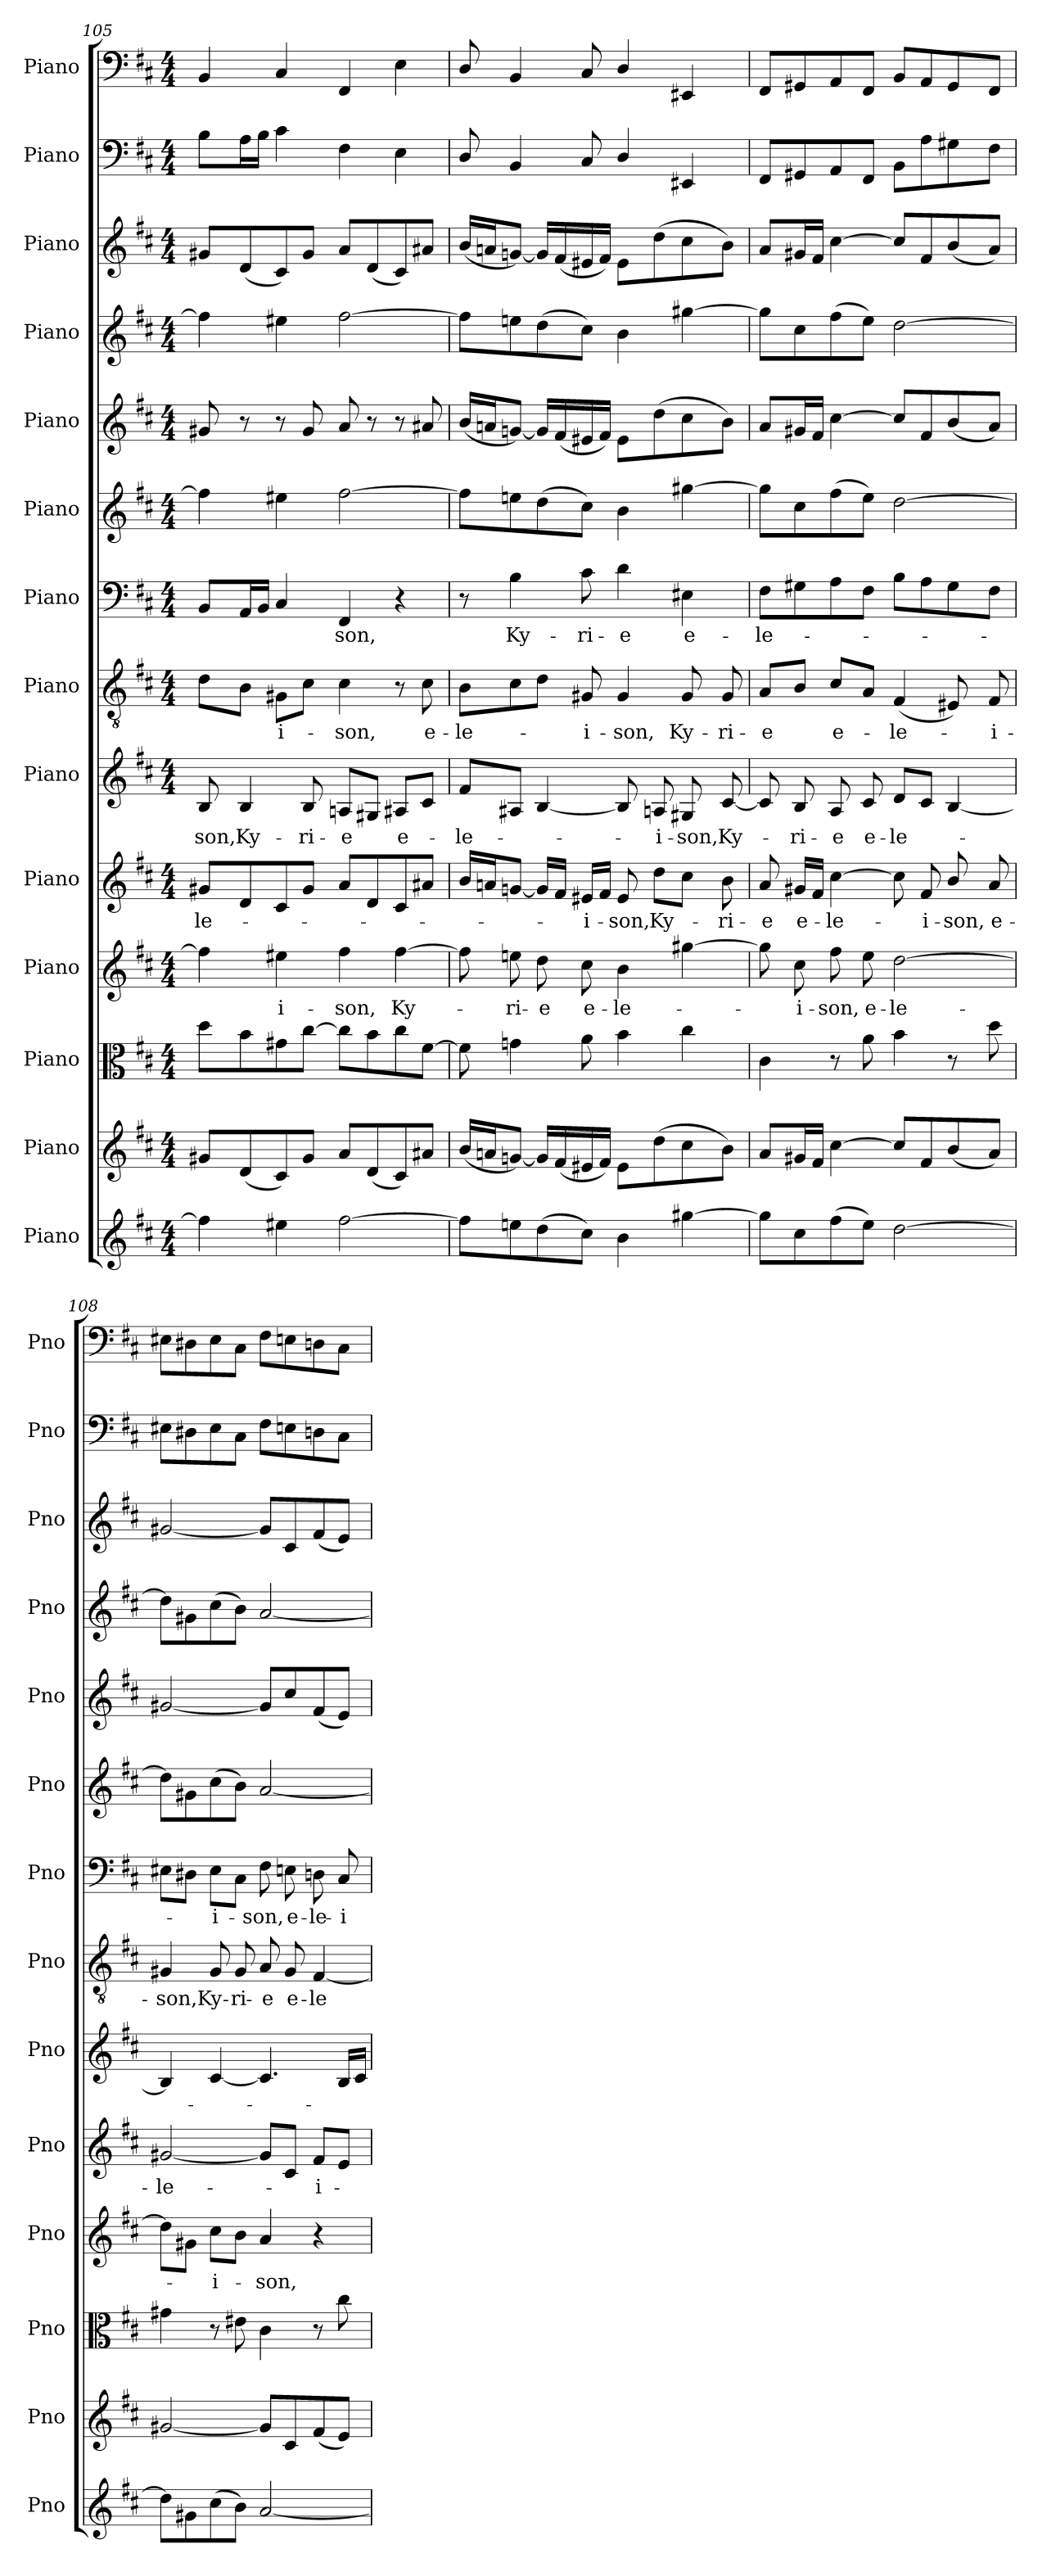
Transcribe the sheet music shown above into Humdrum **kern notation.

**kern	**kern	**kern	**kern	**text	**kern	**text	**kern	**text	**kern	**text	**kern	**text	**kern	**kern	**kern	**kern	**kern	**kern
*part14	*part13	*part12	*part11	*part11	*part10	*part10	*part9	*part9	*part8	*part8	*part7	*part7	*part6	*part5	*part4	*part3	*part2	*part1
*staff14	*staff13	*staff12	*staff11	*staff11	*staff10	*staff10	*staff9	*staff9	*staff8	*staff8	*staff7	*staff7	*staff6	*staff5	*staff4	*staff3	*staff2	*staff1
*I"Piano	*I"Piano	*I"Piano	*I"Piano	*	*I"Piano	*	*I"Piano	*	*I"Piano	*	*I"Piano	*	*I"Piano	*I"Piano	*I"Piano	*I"Piano	*I"Piano	*I"Piano
*I'Pno	*I'Pno	*I'Pno	*I'Pno	*	*I'Pno	*	*I'Pno	*	*I'Pno	*	*I'Pno	*	*I'Pno	*I'Pno	*I'Pno	*I'Pno	*I'Pno	*I'Pno
*clefG2	*clefG2	*clefC3	*clefG2	*	*clefG2	*	*clefG2	*	*clefGv2	*	*clefF4	*	*clefG2	*clefG2	*clefG2	*clefG2	*clefF4	*clefF4
*k[f#c#]	*k[f#c#]	*k[f#c#]	*k[f#c#]	*	*k[f#c#]	*	*k[f#c#]	*	*k[f#c#]	*	*k[f#c#]	*	*k[f#c#]	*k[f#c#]	*k[f#c#]	*k[f#c#]	*k[f#c#]	*k[f#c#]
*b:	*b:	*b:	*b:	*	*b:	*	*b:	*	*b:	*	*b:	*	*b:	*b:	*b:	*b:	*b:	*b:
*M4/4	*M4/4	*M4/4	*M4/4	*	*M4/4	*	*M4/4	*	*M4/4	*	*M4/4	*	*M4/4	*M4/4	*M4/4	*M4/4	*M4/4	*M4/4
=105	=105	=105	=105	=105	=105	=105	=105	=105	=105	=105	=105	=105	=105	=105	=105	=105	=105	=105
4ff#\]	8g#X/L	8dd\L	4ff#\]	.	8g#X/L	-le-	8B/	-son,	8d\L	.	8BB/L	.	4ff#\]	8g#X/	4ff#\]	8g#X/L	8B\L	4BB/
.	(<8d/	8b\	.	.	8d/	.	4B/	Ky-	8B\J	.	16AA/L	.	.	8r	.	(<8d/	16A\L	.
.	.	.	.	.	.	.	.	.	.	.	16BB/JJ	.	.	.	.	.	16B\JJ	.
4ee#X\	8c#/)	8g#X\	4ee#X\	-i-	8c#/	.	.	.	8G#X\L	-i-	4C#/	.	4ee#X\	8r	4ee#X\	8c#/)	4c#\	4C#/
.	8g#/J	[8cc#\J	.	.	8g#/J	.	8B/	-ri-	8c#\J	.	.	.	.	8g#/	.	8g#/J	.	.
[2ff#\	8a/L	8cc#\L]	4ff#\	-son,	8a/L	.	8An/L	-e	4c#\	-son,	4FF#/	-son,	[2ff#\	8a/	[2ff#\	8a/L	4F#\	4FF#/
.	(<8d/	8b\	.	.	8d/	.	8G#X/J	.	.	.	.	.	.	8r	.	(<8d/	.	.
.	8c#/)	8cc#\	[4ff#\	Ky-	8c#/	.	8A#X/L	e-	8r	.	4r	.	.	8r	.	8c#/)	4E\	4E\
.	8a#X/J	[8f#\J	.	.	8a#X/J	.	8c#/J	.	8c#\	e-	.	.	.	8a#X/	.	8a#X/J	.	.
=106	=106	=106	=106	=106	=106	=106	=106	=106	=106	=106	=106	=106	=106	=106	=106	=106	=106	=106
8ff#\L]	(<16b/LL	8f#\]	8ff#\]	.	16b/LL	.	8f#/L	-le-	8B\L	-le-	8r	.	8ff#\L]	(<16b/LL	8ff#\L]	(<16b/LL	8D/	8D/
.	16an/J	.	.	.	16an/J	.	.	.	.	.	.	.	.	16an/J	.	16an/J	.	.
8een\	[8gn/J)	4gn\	8een\	-ri-	[8gn/J	.	8A#X/J	.	8c#\	.	4B\	Ky-	8een\	[8gn/J)	8een\	[8gn/J)	4BB/	4BB/
(>8dd\	16g/LL]	.	8dd\	-e	16g/LL]	.	[4B/	.	8d\J	.	.	.	(>8dd\	16g/LL]	(>8dd\	16g/LL]	.	.
.	(<16f#/	.	.	.	16f#/JJ	.	.	.	.	.	.	.	.	(<16f#/	.	(<16f#/	.	.
8cc#\J)	16e#X/	8a\	8cc#\	e-	16e#X/LL	-i-	.	.	8G#X/	-i-	8c#\	-ri-	8cc#\J)	16e#X/	8cc#\J)	16e#X/	8C#/	8C#/
.	16f#/JJ)	.	.	.	16f#/JJ	.	.	.	.	.	.	.	.	16f#/JJ)	.	16f#/JJ)	.	.
4b\	8e#\L	4b\	4b\	-le-	8e#/	-son,	8B/]	.	4G#/	-son,	4d\	-e	4b\	8e#\L	4b\	8e#\L	4D/	4D/
.	(>8dd\	.	.	.	8dd\L	Ky-	8An/	-i-	.	.	.	.	.	(>8dd\	.	(>8dd\	.	.
[4gg#X\	8cc#\	4cc#\	[4gg#X\	.	8cc#\J	.	8G#X/	-son,	8G#/	Ky-	4E#X\	e-	[4gg#X\	8cc#\	[4gg#X\	8cc#\	4EE#X/	4EE#X/
.	8b\J)	.	.	.	8b\	-ri-	[8c#/	Ky-	8G#/	-ri-	.	.	.	8b\J)	.	8b\J)	.	.
=107	=107	=107	=107	=107	=107	=107	=107	=107	=107	=107	=107	=107	=107	=107	=107	=107	=107	=107
8gg#\L]	8a/L	4c#\	8gg#\]	.	8a/	-e	8c#/]	.	8A/L	-e	8F#\L	-le-	8gg#\L]	8a/L	8gg#\L]	8a/L	8FF#/L	8FF#/L
8cc#\	16g#X/L	.	8cc#\	-i-	16g#X/LL	e-	8B/	-ri-	8B/J	.	8G#X\	.	8cc#\	16g#X/L	8cc#\	16g#X/L	8GG#X/	8GG#X/
.	16f#/JJ	.	.	.	16f#/JJ	.	.	.	.	.	.	.	.	16f#/JJ	.	16f#/JJ	.	.
(>8ff#\	[4cc#\	8r	8ff#\	-son,	[4cc#\	-le-	8A/	-e	8c#/L	e-	8A\	.	(>8ff#\	[4cc#\	(>8ff#\	[4cc#\	8AA/	8AA/
8ee\J)	.	8a\	8ee\	e-	.	.	8c#/	e-	8A/J	.	8F#\J	.	8ee\J)	.	8ee\J)	.	8FF#/J	8FF#/J
[2dd\	8cc#/L]	4b\	[2dd\	-le-	8cc#\]	.	8d/L	-le-	(<4F#/	-le-	8B\L	.	[2dd\	8cc#/L]	[2dd\	8cc#/L]	8BB\L	8BB/L
.	8f#/	.	.	.	8f#/	-i-	8c#/J	.	.	.	8A\	.	.	8f#/	.	8f#/	8A\	8AA/
.	(<8b/	8r	.	.	8b/	-son,	[4B/	.	8E#X/)	.	8G#\	.	.	(<8b/	.	(<8b/	8G#X\	8GG#/
.	8a/J)	8dd\	.	.	8a/	e-	.	.	8F#/	-i-	8F#\J	.	.	8a/J)	.	8a/J)	8F#\J	8FF#/J
=108	=108	=108	=108	=108	=108	=108	=108	=108	=108	=108	=108	=108	=108	=108	=108	=108	=108	=108
8dd\L]	[2g#X/	4g#X\	8dd\L]	.	[2g#X/	-le-	4B/]	.	4G#X/	-son,	8E#X\L	.	8dd\L]	[2g#X/	8dd\L]	[2g#X/	8E#X\L	8E#X\L
8g#X\	.	.	8g#X\J	.	.	.	.	.	.	.	8D#X\J	.	8g#X\	.	8g#X\	.	8D#X\	8D#X\
(>8cc#\	.	8r	8cc#\L	-i-	.	.	[4c#/	.	8G#/	Ky-	8E#\L	-i-	(>8cc#\	.	(>8cc#\	.	8E#\	8E#\
8b\J)	.	8e#X\	8b\J	.	.	.	.	.	8G#/	-ri-	8C#\J	.	8b\J)	.	8b\J)	.	8C#\J	8C#\J
[2a/	8g#/L]	4c#\	4a/	-son,	8g#/L]	.	4.c#/]	.	8A/	-e	8F#\	-son,	[2a/	8g#/L]	[2a/	8g#/L]	8F#\L	8F#\L
.	8c#/	.	.	.	8c#/J	.	.	.	8G#/	e-	8En\	e-	.	8cc#/	.	8c#/	8En\	8En\
.	(<8f#/	8r	4r	.	8f#/L	-i-	.	.	[4F#/	-le-	8Dn\	-le-	.	(<8f#/	.	(<8f#/	8Dn\	8Dn\
.	8e/J)	8cc#\	.	.	8e/J	.	16B/LL	.	.	.	8C#/	-i-	.	8e/J)	.	8e/J)	8C#\J	8C#\J
.	.	.	.	.	.	.	16c#/JJ	.	.	.	.	.	.	.	.	.	.	.
=	=	=	=	=	=	=	=	=	=	=	=	=	=	=	=	=	=	=
*-	*-	*-	*-	*-	*-	*-	*-	*-	*-	*-	*-	*-	*-	*-	*-	*-	*-	*-
